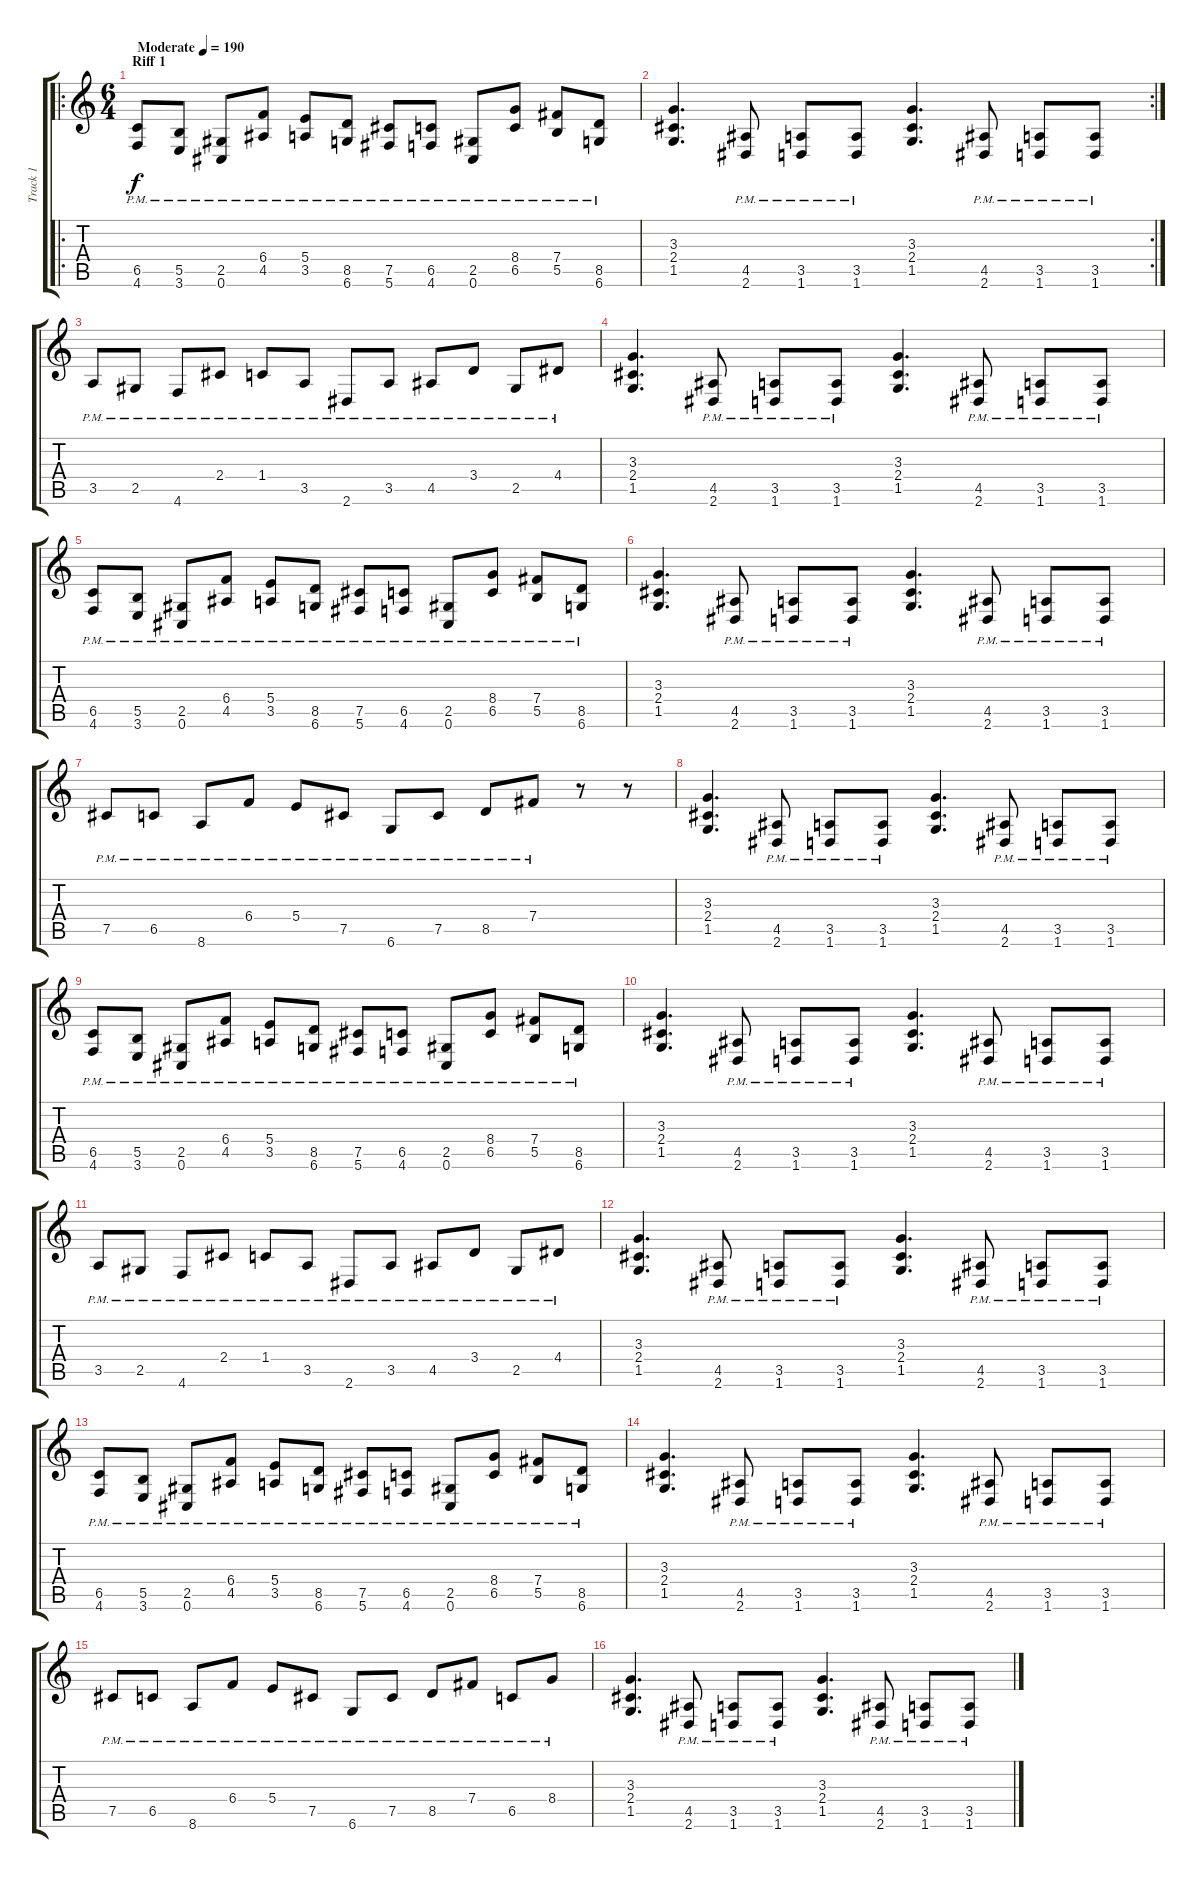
\track ("Track 1" "Track 1") {instrument distortionguitar}
\staff {score tabs}
\tuning (Db4 Ab3 E3 B2 Gb2 Db2) {hide}
\ro
\ts (6 4)
\section ("" "Riff 1")
\tempo (190 "Moderate")
\clef g2
\ks c
(6.5{pm} 4.6{pm}).8{dy f instrument distortionguitar} (5.5{pm} 3.6{pm}).8 (2.5{pm} 0.6{pm}).8 (6.4{pm} 4.5{pm}).8 (5.4{pm} 3.5{pm}).8 (8.5{pm} 6.6{pm}).8 (7.5{pm} 5.6{pm}).8 (6.5{pm} 4.6{pm}).8 (2.5{pm} 0.6{pm}).8 (8.4{pm} 6.5{pm}).8 (7.4{pm} 5.5{pm}).8 (8.5{pm} 6.6{pm}).8 |
\rc 2
(3.3 2.4 1.5).4{d} (4.5{pm} 2.6{pm}).8 (3.5{pm} 1.6{pm}).8 (3.5{pm} 1.6{pm}).8 (3.3 2.4 1.5).4{d} (4.5{pm} 2.6{pm}).8 (3.5{pm} 1.6{pm}).8 (3.5{pm} 1.6{pm}).8 |
3.5{pm}.8 2.5{pm}.8 4.6{pm}.8 2.4{pm}.8 1.4{pm}.8 3.5{pm}.8 2.6{pm}.8 3.5{pm}.8 4.5{pm}.8 3.4{pm}.8 2.5{pm}.8 4.4{pm}.8 |
(3.3 2.4 1.5).4{d} (4.5{pm} 2.6{pm}).8 (3.5{pm} 1.6{pm}).8 (3.5{pm} 1.6{pm}).8 (3.3 2.4 1.5).4{d} (4.5{pm} 2.6{pm}).8 (3.5{pm} 1.6{pm}).8 (3.5{pm} 1.6{pm}).8 |
(6.5{pm} 4.6{pm}).8 (5.5{pm} 3.6{pm}).8 (2.5{pm} 0.6{pm}).8 (6.4{pm} 4.5{pm}).8 (5.4{pm} 3.5{pm}).8 (8.5{pm} 6.6{pm}).8 (7.5{pm} 5.6{pm}).8 (6.5{pm} 4.6{pm}).8 (2.5{pm} 0.6{pm}).8 (8.4{pm} 6.5{pm}).8 (7.4{pm} 5.5{pm}).8 (8.5{pm} 6.6{pm}).8 |
(3.3 2.4 1.5).4{d} (4.5{pm} 2.6{pm}).8 (3.5{pm} 1.6{pm}).8 (3.5{pm} 1.6{pm}).8 (3.3 2.4 1.5).4{d} (4.5{pm} 2.6{pm}).8 (3.5{pm} 1.6{pm}).8 (3.5{pm} 1.6{pm}).8 |
7.5{pm}.8 6.5{pm}.8 8.6{pm}.8 6.4{pm}.8 5.4{pm}.8 7.5{pm}.8 6.6{pm}.8 7.5{pm}.8 8.5{pm}.8 7.4{pm}.8 r.8 r.8 |
(3.3 2.4 1.5).4{d} (4.5{pm} 2.6{pm}).8 (3.5{pm} 1.6{pm}).8 (3.5{pm} 1.6{pm}).8 (3.3 2.4 1.5).4{d} (4.5{pm} 2.6{pm}).8 (3.5{pm} 1.6{pm}).8 (3.5{pm} 1.6{pm}).8 |
(6.5{pm} 4.6{pm}).8 (5.5{pm} 3.6{pm}).8 (2.5{pm} 0.6{pm}).8 (6.4{pm} 4.5{pm}).8 (5.4{pm} 3.5{pm}).8 (8.5{pm} 6.6{pm}).8 (7.5{pm} 5.6{pm}).8 (6.5{pm} 4.6{pm}).8 (2.5{pm} 0.6{pm}).8 (8.4{pm} 6.5{pm}).8 (7.4{pm} 5.5{pm}).8 (8.5{pm} 6.6{pm}).8 |
(3.3 2.4 1.5).4{d} (4.5{pm} 2.6{pm}).8 (3.5{pm} 1.6{pm}).8 (3.5{pm} 1.6{pm}).8 (3.3 2.4 1.5).4{d} (4.5{pm} 2.6{pm}).8 (3.5{pm} 1.6{pm}).8 (3.5{pm} 1.6{pm}).8 |
3.5{pm}.8 2.5{pm}.8 4.6{pm}.8 2.4{pm}.8 1.4{pm}.8 3.5{pm}.8 2.6{pm}.8 3.5{pm}.8 4.5{pm}.8 3.4{pm}.8 2.5{pm}.8 4.4{pm}.8 |
(3.3 2.4 1.5).4{d} (4.5{pm} 2.6{pm}).8 (3.5{pm} 1.6{pm}).8 (3.5{pm} 1.6{pm}).8 (3.3 2.4 1.5).4{d} (4.5{pm} 2.6{pm}).8 (3.5{pm} 1.6{pm}).8 (3.5{pm} 1.6{pm}).8 |
(6.5{pm} 4.6{pm}).8 (5.5{pm} 3.6{pm}).8 (2.5{pm} 0.6{pm}).8 (6.4{pm} 4.5{pm}).8 (5.4{pm} 3.5{pm}).8 (8.5{pm} 6.6{pm}).8 (7.5{pm} 5.6{pm}).8 (6.5{pm} 4.6{pm}).8 (2.5{pm} 0.6{pm}).8 (8.4{pm} 6.5{pm}).8 (7.4{pm} 5.5{pm}).8 (8.5{pm} 6.6{pm}).8 |
(3.3 2.4 1.5).4{d} (4.5{pm} 2.6{pm}).8 (3.5{pm} 1.6{pm}).8 (3.5{pm} 1.6{pm}).8 (3.3 2.4 1.5).4{d} (4.5{pm} 2.6{pm}).8 (3.5{pm} 1.6{pm}).8 (3.5{pm} 1.6{pm}).8 |
7.5{pm}.8 6.5{pm}.8 8.6{pm}.8 6.4{pm}.8 5.4{pm}.8 7.5{pm}.8 6.6{pm}.8 7.5{pm}.8 8.5{pm}.8 7.4{pm}.8 6.5{pm}.8 8.4{pm}.8 |
(3.3 2.4 1.5).4{d} (4.5{pm} 2.6{pm}).8 (3.5{pm} 1.6{pm}).8 (3.5{pm} 1.6{pm}).8 (3.3 2.4 1.5).4{d} (4.5{pm} 2.6{pm}).8 (3.5{pm} 1.6{pm}).8 (3.5{pm} 1.6{pm}).8
